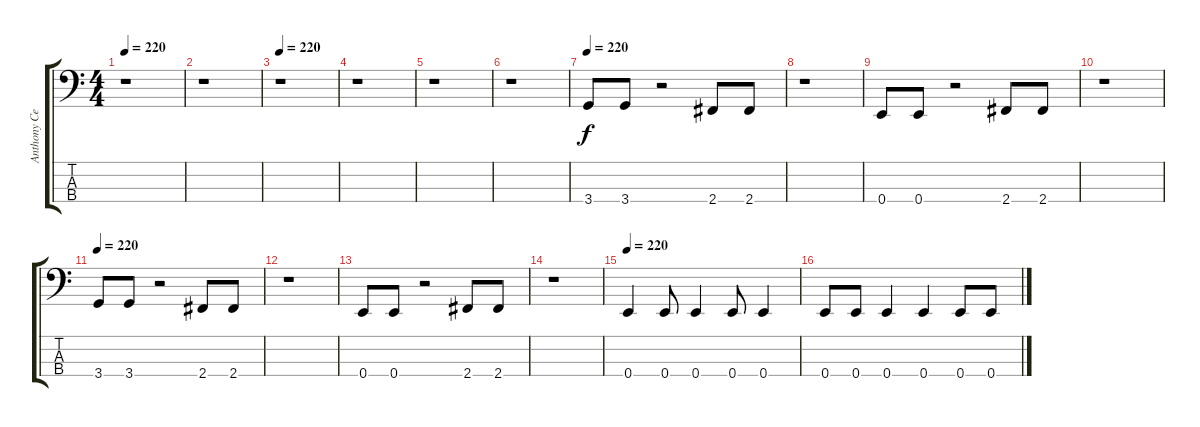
\track ("Anthony Celestino" "Anthony Ce") {instrument electricbassfinger}
\staff {score tabs}
\tuning (G2 D2 A1 E1) {hide}
\ts (4 4)
\tempo 220
\clef f4
\ks c
r.1{dy f} |
r.1 |
\tempo 220
r.1 |
r.1 |
r.1 |
r.1 |
\tempo 220
3.4.8 3.4.8 r.2 2.4.8 2.4.8 |
r.1 |
0.4.8 0.4.8 r.2 2.4.8 2.4.8 |
r.1 |
\tempo 220
3.4.8 3.4.8 r.2 2.4.8 2.4.8 |
r.1 |
0.4.8 0.4.8 r.2 2.4.8 2.4.8 |
r.1 |
\tempo 220
0.4.4 0.4.8 0.4.4 0.4.8 0.4.4 |
0.4.8 0.4.8 0.4.4 0.4.4 0.4.8 0.4.8
